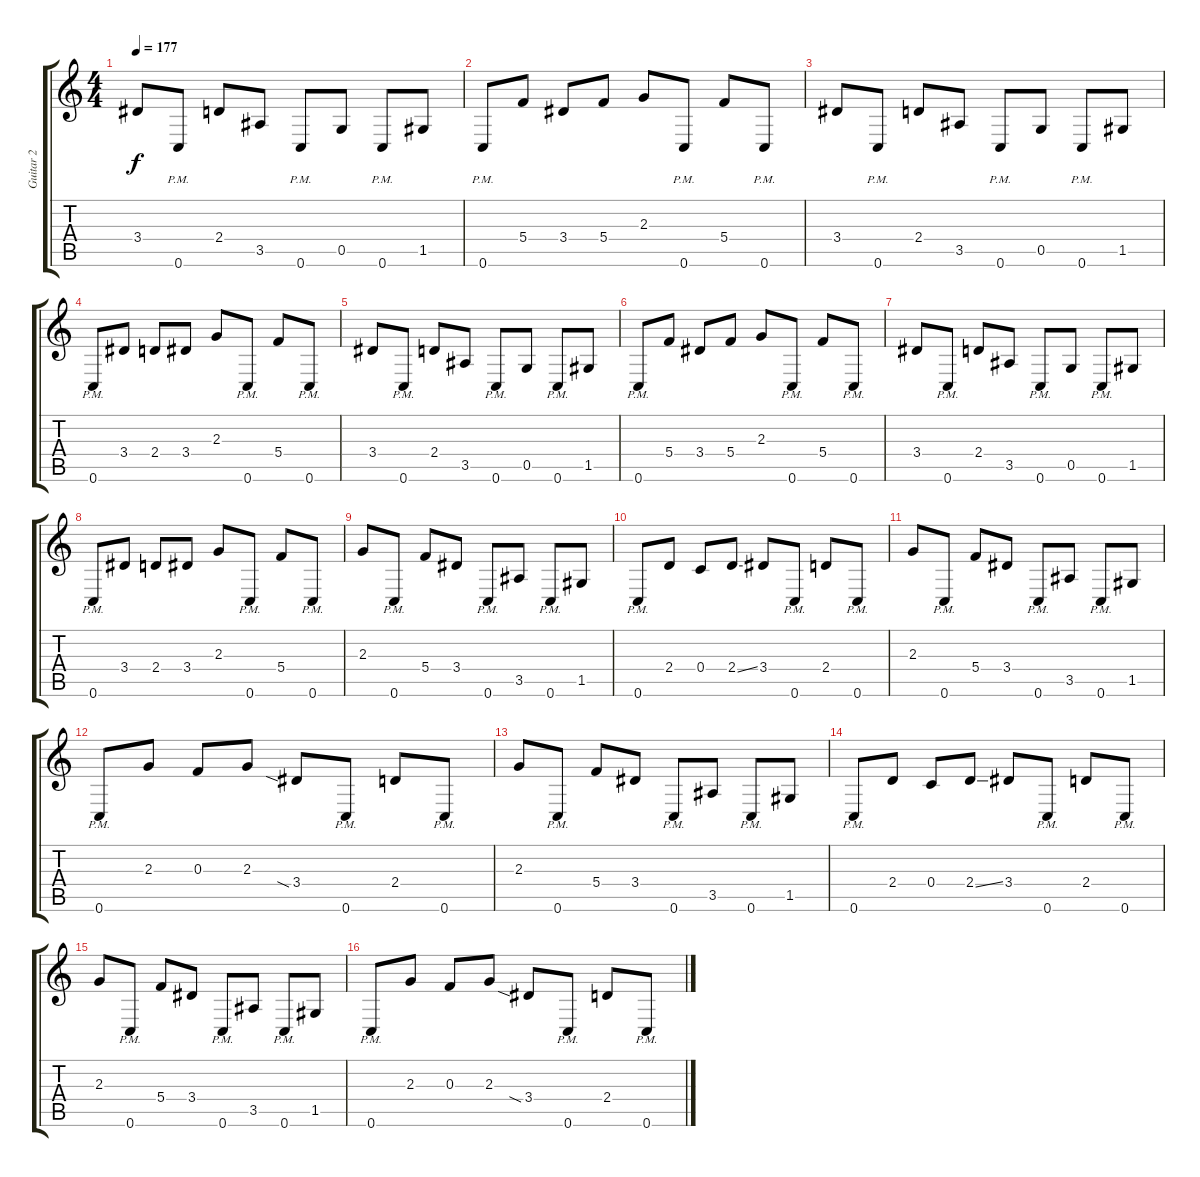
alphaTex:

\track ("Guitar 2" "Guitar 2") {instrument distortionguitar}
\staff {score tabs}
\tuning (D4 A3 F3 C3 G2 C2) {hide}
\ts (4 4)
\tempo 177
\clef g2
\ks c
3.4.8{dy f} 0.6{pm}.8 2.4.8 3.5.8 0.6{pm}.8 0.5.8 0.6{pm}.8 1.5.8 |
0.6{pm}.8 5.4.8 3.4.8 5.4.8 2.3.8 0.6{pm}.8 5.4.8 0.6{pm}.8 |
3.4.8 0.6{pm}.8 2.4.8 3.5.8 0.6{pm}.8 0.5.8 0.6{pm}.8 1.5.8 |
0.6{pm}.8 3.4.8 2.4.8 3.4.8 2.3.8 0.6{pm}.8 5.4.8 0.6{pm}.8 |
3.4.8 0.6{pm}.8 2.4.8 3.5.8 0.6{pm}.8 0.5.8 0.6{pm}.8 1.5.8 |
0.6{pm}.8 5.4.8 3.4.8 5.4.8 2.3.8 0.6{pm}.8 5.4.8 0.6{pm}.8 |
3.4.8 0.6{pm}.8 2.4.8 3.5.8 0.6{pm}.8 0.5.8 0.6{pm}.8 1.5.8 |
0.6{pm}.8 3.4.8 2.4.8 3.4.8 2.3.8 0.6{pm}.8 5.4.8 0.6{pm}.8 |
2.3.8 0.6{pm}.8 5.4.8 3.4.8 0.6{pm}.8 3.5.8 0.6{pm}.8 1.5.8 |
0.6{pm}.8 2.4.8 0.4.8 2.4{ss}.8 3.4.8 0.6{pm}.8 2.4.8 0.6{pm}.8 |
2.3.8 0.6{pm}.8 5.4.8 3.4.8 0.6{pm}.8 3.5.8 0.6{pm}.8 1.5.8 |
0.6{pm}.8 2.3.8 0.3.8 2.3.8 3.4{sia}.8 0.6{pm}.8 2.4.8 0.6{pm}.8 |
2.3.8 0.6{pm}.8 5.4.8 3.4.8 0.6{pm}.8 3.5.8 0.6{pm}.8 1.5.8 |
0.6{pm}.8 2.4.8 0.4.8 2.4{ss}.8 3.4.8 0.6{pm}.8 2.4.8 0.6{pm}.8 |
2.3.8 0.6{pm}.8 5.4.8 3.4.8 0.6{pm}.8 3.5.8 0.6{pm}.8 1.5.8 |
0.6{pm}.8 2.3.8 0.3.8 2.3.8 3.4{sia}.8 0.6{pm}.8 2.4.8 0.6{pm}.8
